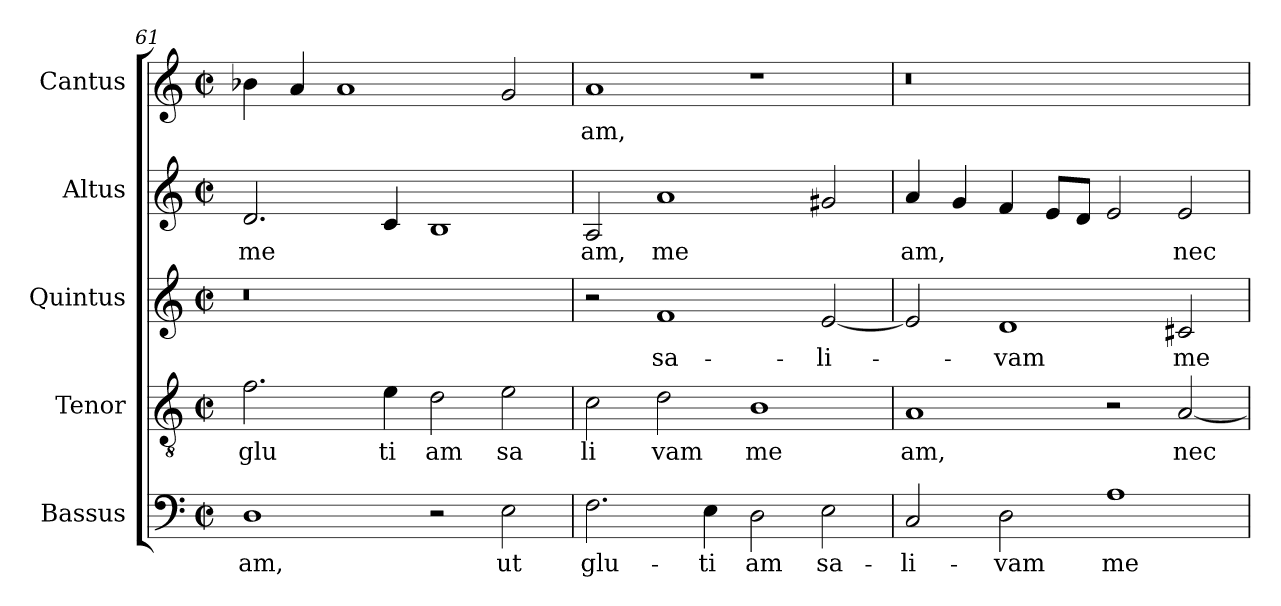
**kern	**text	**kern	**text	**kern	**text	**kern	**text	**kern	**text
*part5	*part5	*part4	*part4	*part3	*part3	*part2	*part2	*part1	*part1
*staff5	*staff5	*staff4	*staff4	*staff3	*staff3	*staff2	*staff2	*staff1	*staff1
*I"Bassus	*	*I"Tenor	*	*I"Quintus	*	*I"Altus	*	*I"Cantus	*
*clefF4	*	*clefGv2	*	*clefG2	*	*clefG2	*	*clefG2	*
*	*	*	*	*k[]	*	*k[]	*	*	*
*	*	*	*	*C:	*	*C:	*	*	*
*M2/2	*	*M2/2	*	*M2/2	*	*M2/2	*	*M2/2	*
*met(c|)	*	*met(c|)	*	*met(c|)	*	*met(c|)	*	*met(c|)	*
=61	=61	=61	=61	=61	=61	=61	=61	=61	=61
!	!LO:LY:b:cj	!	!LO:LY:b:cj	!	!	!	!LO:LY:b	!	!
1D	am,	2.f\	glu	0r	.	2.d/	me	4b-X\	.
.	.	.	.	.	.	.	.	4a/	.
.	.	.	.	.	.	.	.	1a	.
!	!	!	!LO:LY:b:cj	!	!	!	!	!	!
.	.	4e\	ti	.	.	4c/	.	.	.
!	!	!	!LO:LY:b:cj	!	!	!	!	!	!
2r	.	2d\	am	.	.	1B	.	.	.
!	!LO:LY:b:cj	!	!LO:LY:b:cj	!	!	!	!	!	!
2E\	ut	2e\	sa	.	.	.	.	2g/	.
!!LO:LB:g=z
=62	=62	=62	=62	=62	=62	=62	=62	=62	=62
!	!LO:LY:b:cj	!	!LO:LY:b:cj	!	!	!	!LO:LY:b:cj	!	!LO:LY:b:cj
2.F\	glu-	2c\	li	2r	.	2A/	am,	1a	-am,
!	!	!	!LO:LY:b:cj	!	!LO:LY:b:cj	!	!LO:LY:b:cj	!	!
.	.	2d\	vam	1f	sa-	1a	me	.	.
!	!LO:LY:b:cj	!	!	!	!	!	!	!	!
4E\	-ti	.	.	.	.	.	.	.	.
!	!LO:LY:b:cj	!	!LO:LY:b:cj	!	!	!	!	!	!
2D\	am	1B	me	.	.	.	.	1r	.
!	!LO:LY:b:cj	!	!	!	!LO:LY:b:cj	!	!	!	!
2E\	sa-	.	.	[<2e/	-li-	2g#X/	.	.	.
=63	=63	=63	=63	=63	=63	=63	=63	=63	=63
!	!LO:LY:b:cj	!	!LO:LY:b:cj	!	!	!	!LO:LY:b	!	!
2C/	-li-	1A	am,	2e/]	.	4a/	am,	0r	.
.	.	.	.	.	.	4g/	.	.	.
!	!LO:LY:b:cj	!	!	!	!LO:LY:b:cj	!	!	!	!
2D\	-vam	.	.	1d	-vam	4f/	.	.	.
.	.	.	.	.	.	8e/L	.	.	.
.	.	.	.	.	.	8d/J	.	.	.
!	!LO:LY:b:cj	!	!	!	!	!	!	!	!
1A	me-	2r	.	.	.	2e/	.	.	.
!	!	!	!LO:LY:b	!	!LO:LY:b:cj	!	!LO:LY:b:cj	!	!
.	.	[<2A/	nec	2c#X/	me-	2e/	nec	.	.
=	=	=	=	=	=	=	=	=	=
*-	*-	*-	*-	*-	*-	*-	*-	*-	*-
